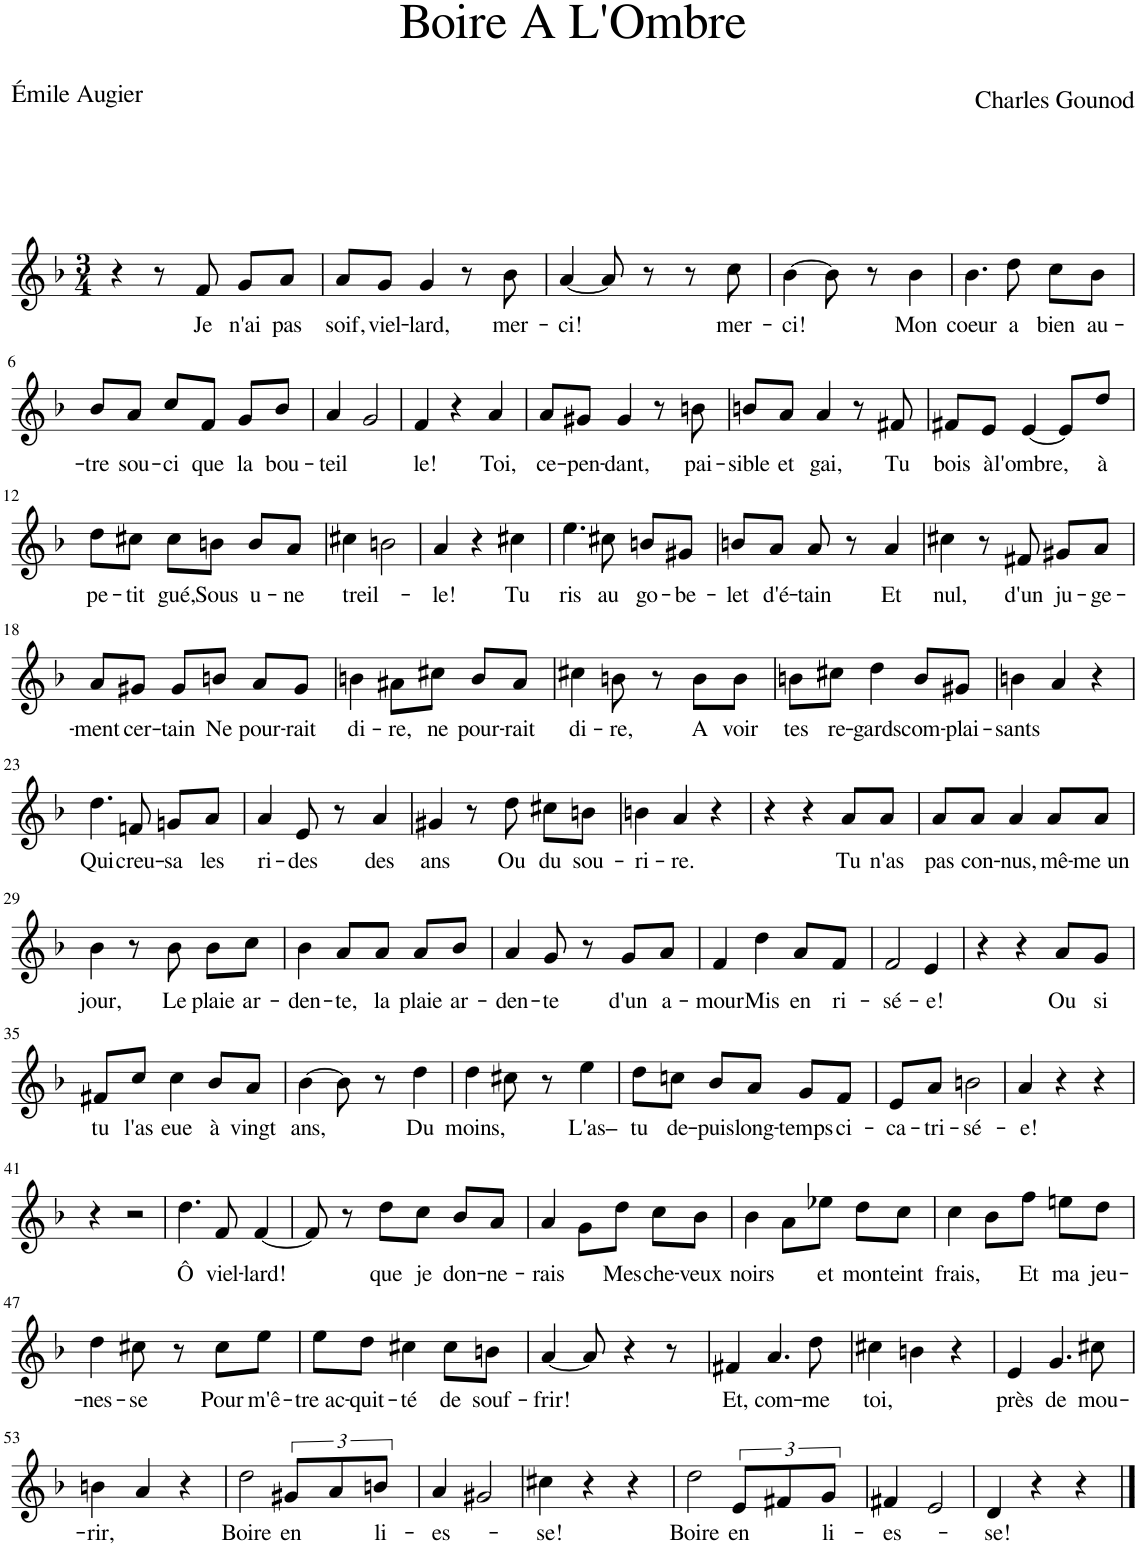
**kern	**text
*part1	*part1
*staff1	*staff1
*I"Piano	*
*I'Pno	*
*clefG2	*
*k[b-]	*
*M3/4	*
=1	=1
4r	.
8r	.
!	!LO:LY:b
8f/	Je
!	!LO:LY:b
8g/L	n'ai
!	!LO:LY:b
8a/J	pas
=2	=2
!	!LO:LY:b
8a/L	soif,
!	!LO:LY:b
8g/J	viel-
!	!LO:LY:b
4g/	-lard,
8r	.
!	!LO:LY:b
8b-\	mer-
=3	=3
!	!LO:LY:b
[4a/	-ci!
8a/]	.
8r	.
8r	.
!	!LO:LY:b
8cc\	mer-
=4	=4
!	!LO:LY:b
[4b-\	-ci!
8b-\]	.
8r	.
!	!LO:LY:b
4b-\	Mon
=5	=5
!	!LO:LY:b
4.b-\	coeur
!	!LO:LY:b
8dd\	a
!	!LO:LY:b
8cc\L	bien
!	!LO:LY:b
8b-\J	au-
!!LO:LB:g=z
=6	=6
!	!LO:LY:b
8b-/L	-tre
!	!LO:LY:b
8a/J	sou-
!	!LO:LY:b
8cc/L	-ci
!	!LO:LY:b
8f/J	que
!	!LO:LY:b
8g/L	la
!	!LO:LY:b
8b-/J	bou-
=7	=7
!	!LO:LY:b
4a/	-teil
2g/	.
=8	=8
!	!LO:LY:b
4f/	-le!
4r	.
!	!LO:LY:b
4a/	Toi,
=9	=9
!	!LO:LY:b
8a/L	ce-
!	!LO:LY:b
8g#X/J	-pen-
!	!LO:LY:b
4g#/	-dant,
8r	.
!	!LO:LY:b
8bn\	pai-
=10	=10
!	!LO:LY:b
8bn/L	-sible
!	!LO:LY:b
8a/J	et
!	!LO:LY:b
4a/	gai,
8r	.
!	!LO:LY:b
8f#X/	Tu
=11	=11
!	!LO:LY:b
8f#X/L	bois
!	!LO:LY:b
8e/J	à
!	!LO:LY:b
[4e/	l'ombre,
8e/L]	.
!	!LO:LY:b
8dd/J	à
!!LO:LB:g=z
=12	=12
!	!LO:LY:b
8dd\L	pe-
!	!LO:LY:b
8cc#X\J	-tit
!	!LO:LY:b
8cc#\L	gué,
!	!LO:LY:b
8bn\J	Sous
!	!LO:LY:b
8b/L	u-
!	!LO:LY:b
8a/J	-ne
=13	=13
!	!LO:LY:b
4cc#X\	treil-
2bn\	.
=14	=14
!	!LO:LY:b
4a/	-le!
4r	.
!	!LO:LY:b
4cc#X\	Tu
=15	=15
!	!LO:LY:b
4.ee\	ris
!	!LO:LY:b
8cc#X\	au
!	!LO:LY:b
8bn/L	go-
!	!LO:LY:b
8g#X/J	-be-
=16	=16
!	!LO:LY:b
8bn/L	-let
!	!LO:LY:b
8a/J	d'é-
!	!LO:LY:b
8a/	-tain
8r	.
!	!LO:LY:b
4a/	Et
=17	=17
!	!LO:LY:b
4cc#X\	nul,
8r	.
!	!LO:LY:b
8f#X/	d'un
!	!LO:LY:b
8g#X/L	ju-
!	!LO:LY:b
8a/J	-ge-
!!LO:LB:g=z
=18	=18
!	!LO:LY:b
8a/L	-ment
!	!LO:LY:b
8g#X/J	cer-
!	!LO:LY:b
8g#/L	-tain
!	!LO:LY:b
8bn/J	Ne
!	!LO:LY:b
8a/L	pour-
!	!LO:LY:b
8g#/J	-rait
=19	=19
!	!LO:LY:b
4bn\	di-
!	!LO:LY:b
8a#X\L	-re,
!	!LO:LY:b
8cc#X\J	ne
!	!LO:LY:b
8b/L	pour-
!	!LO:LY:b
8a#/J	-rait
=20	=20
!	!LO:LY:b
4cc#X\	di-
!	!LO:LY:b
8bn\	-re,
8r	.
!	!LO:LY:b
8b\L	A
!	!LO:LY:b
8b\J	voir
=21	=21
!	!LO:LY:b
8bn\L	tes
!	!LO:LY:b
8cc#X\J	re-
!	!LO:LY:b
4dd\	-gards
!	!LO:LY:b
8b/L	com-
!	!LO:LY:b
8g#X/J	-plai-
=22	=22
!	!LO:LY:b
4bn\	-sants
4a/	.
4r	.
!!LO:LB:g=z
=23	=23
!	!LO:LY:b
4.dd\	Qui
!	!LO:LY:b
8fn/	creu-
!	!LO:LY:b
8gn/L	-sa
!	!LO:LY:b
8a/J	les
=24	=24
!	!LO:LY:b
4a/	ri-
!	!LO:LY:b
8e/	-des
8r	.
!	!LO:LY:b
4a/	des
=25	=25
!	!LO:LY:b
4g#X/	ans
8r	.
!	!LO:LY:b
8dd\	Ou
!	!LO:LY:b
8cc#X\L	du
!	!LO:LY:b
8bn\J	sou-
=26	=26
!	!LO:LY:b
4bn\	-ri-
!	!LO:LY:b
4a/	-re.
4r	.
=27	=27
4r	.
4r	.
!	!LO:LY:b
8a/L	Tu
!	!LO:LY:b
8a/J	n'as
=28	=28
!	!LO:LY:b
8a/L	pas
!	!LO:LY:b
8a/J	con-
!	!LO:LY:b
4a/	-nus,
!	!LO:LY:b
8a/L	mê-
!	!LO:LY:b
8a/J	-me un
!!LO:LB:g=z
=29	=29
!	!LO:LY:b
4b-\	jour,
8r	.
!	!LO:LY:b
8b-\	Le
!	!LO:LY:b
8b-\L	plaie
!	!LO:LY:b
8cc\J	ar-
=30	=30
!	!LO:LY:b
4b-\	-den-
!	!LO:LY:b
8a/L	-te,
!	!LO:LY:b
8a/J	la
!	!LO:LY:b
8a/L	plaie
!	!LO:LY:b
8b-/J	ar-
=31	=31
!	!LO:LY:b
4a/	-den-
!	!LO:LY:b
8g/	-te
8r	.
!	!LO:LY:b
8g/L	d'un
!	!LO:LY:b
8a/J	a-
=32	=32
!	!LO:LY:b
4f/	-mour
!	!LO:LY:b
4dd\	Mis
!	!LO:LY:b
8a/L	en
!	!LO:LY:b
8f/J	ri-
=33	=33
!	!LO:LY:b
2f/	-sé-
!	!LO:LY:b
4e/	-e!
=34	=34
4r	.
4r	.
!	!LO:LY:b
8a/L	Ou
!	!LO:LY:b
8g/J	si
!!LO:LB:g=z
=35	=35
!	!LO:LY:b
8f#X/L	tu
!	!LO:LY:b
8cc/J	l'as
!	!LO:LY:b
4cc\	eue
!	!LO:LY:b
8b-/L	à
!	!LO:LY:b
8a/J	vingt
=36	=36
!	!LO:LY:b
[4b-\	ans,
8b-\]	.
8r	.
!	!LO:LY:b
4dd\	Du
=37	=37
!	!LO:LY:b
4dd\	moins,
8cc#X\	.
8r	.
!	!LO:LY:b
4ee\	L'as–
=38	=38
!	!LO:LY:b
8dd\L	tu
!	!LO:LY:b
8ccn\J	de-
!	!LO:LY:b
8b-/L	-puis
!	!LO:LY:b
8a/J	long-
!	!LO:LY:b
8g/L	-temps
!	!LO:LY:b
8f/J	ci-
=39	=39
!	!LO:LY:b
8e/L	-ca-
!	!LO:LY:b
8a/J	-tri-
!	!LO:LY:b
2bn\	-sé-
=40	=40
!	!LO:LY:b
4a/	-e!
4r	.
4r	.
!!LO:LB:g=z
=41	=41
4r	.
2r	.
=42	=42
!	!LO:LY:b
4.dd\	Ô
!	!LO:LY:b
8f/	viel-
!	!LO:LY:b
[4f/	-lard!
=43	=43
8f/]	.
8r	.
!	!LO:LY:b
8dd\L	que
!	!LO:LY:b
8cc\J	je
!	!LO:LY:b
8b-/L	don-
!	!LO:LY:b
8a/J	-ne-
=44	=44
!	!LO:LY:b
4a/	-rais
8g\L	.
!	!LO:LY:b
8dd\J	Mes
!	!LO:LY:b
8cc\L	che-
!	!LO:LY:b
8b-\J	-veux
=45	=45
!	!LO:LY:b
4b-\	noirs
8a\L	.
!	!LO:LY:b
8ee-X\J	et
!	!LO:LY:b
8dd\L	mon
!	!LO:LY:b
8cc\J	teint
=46	=46
!	!LO:LY:b
4cc\	frais,
8b-\L	.
!	!LO:LY:b
8ff\J	Et
!	!LO:LY:b
8een\L	ma
!	!LO:LY:b
8dd\J	jeu-
!!LO:LB:g=z
=47	=47
!	!LO:LY:b
4dd\	-nes-
!	!LO:LY:b
8cc#X\	-se
8r	.
!	!LO:LY:b
8cc#\L	Pour
!	!LO:LY:b
8ee\J	m'ê-
=48	=48
!	!LO:LY:b
8ee\L	-tre ac-
!	!LO:LY:b
8dd\J	-quit-
!	!LO:LY:b
4cc#X\	-té
!	!LO:LY:b
8cc#\L	de
!	!LO:LY:b
8bn\J	souf-
=49	=49
!	!LO:LY:b
[4a/	-frir!
8a/]	.
4r	.
8r	.
=50	=50
!	!LO:LY:b
4f#X/	Et,
!	!LO:LY:b
4.a/	com-
!	!LO:LY:b
8dd\	-me
=51	=51
!	!LO:LY:b
4cc#X\	toi,
4bn\	.
4r	.
=52	=52
!	!LO:LY:b
4e/	près
!	!LO:LY:b
4.g/	de
!	!LO:LY:b
8cc#X\	mou-
!!LO:LB:g=z
=53	=53
!	!LO:LY:b
4bn\	-rir,
4a/	.
4r	.
=54	=54
!	!LO:LY:b
2dd\	Boire
!	!LO:LY:b
12g#X/L	en
12a/	.
!	!LO:LY:b
12bn/J	li-
=55	=55
!	!LO:LY:b
4a/	-es-
2g#X/	.
=56	=56
!	!LO:LY:b
4cc#X\	-se!
4r	.
4r	.
=57	=57
!	!LO:LY:b
2dd\	Boire
!	!LO:LY:b
12e/L	en
12f#X/	.
!	!LO:LY:b
12g/J	li-
=58	=58
!	!LO:LY:b
4f#X/	-es-
2e/	.
=59	=59
!	!LO:LY:b
4d/	-se!
4r	.
4r	.
==	==
*-	*-
